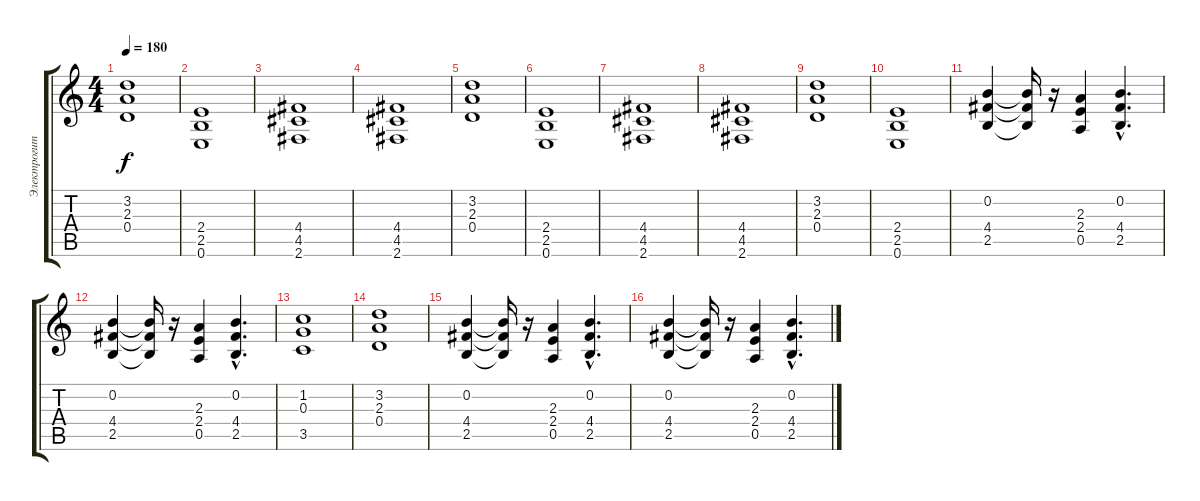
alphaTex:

\track ("Электрогитара" "Электрогит") {instrument overdrivenguitar}
\staff {score tabs}
\tuning (E4 B3 G3 D3 A2 E2) {hide}
\ts (4 4)
\tempo 180
\clef g2
\ks c
(3.2 2.3 0.4).1{dy f} |
(2.4 2.5 0.6).1 |
(4.4 4.5 2.6).1 |
(4.4 4.5 2.6).1 |
(3.2 2.3 0.4).1 |
(2.4 2.5 0.6).1 |
(4.4 4.5 2.6).1 |
(4.4 4.5 2.6).1 |
(3.2 2.3 0.4).1 |
(2.4 2.5 0.6).1 |
(0.2 4.4 2.5).4 (0.2{t} 4.4{t} 2.5{t}).16 r.16 (2.3 2.4 0.5).4 (0.2{hac} 4.4{hac} 2.5{hac}).4{d} |
(0.2 4.4 2.5).4 (0.2{t} 4.4{t} 2.5{t}).16 r.16 (2.3 2.4 0.5).4 (0.2{hac} 4.4{hac} 2.5{hac}).4{d} |
(1.2 0.3 3.5).1 |
(3.2 2.3 0.4).1 |
(0.2 4.4 2.5).4 (0.2{t} 4.4{t} 2.5{t}).16 r.16 (2.3 2.4 0.5).4 (0.2{hac} 4.4{hac} 2.5{hac}).4{d} |
(0.2 4.4 2.5).4 (0.2{t} 4.4{t} 2.5{t}).16 r.16 (2.3 2.4 0.5).4 (0.2{hac} 4.4{hac} 2.5{hac}).4{d}
